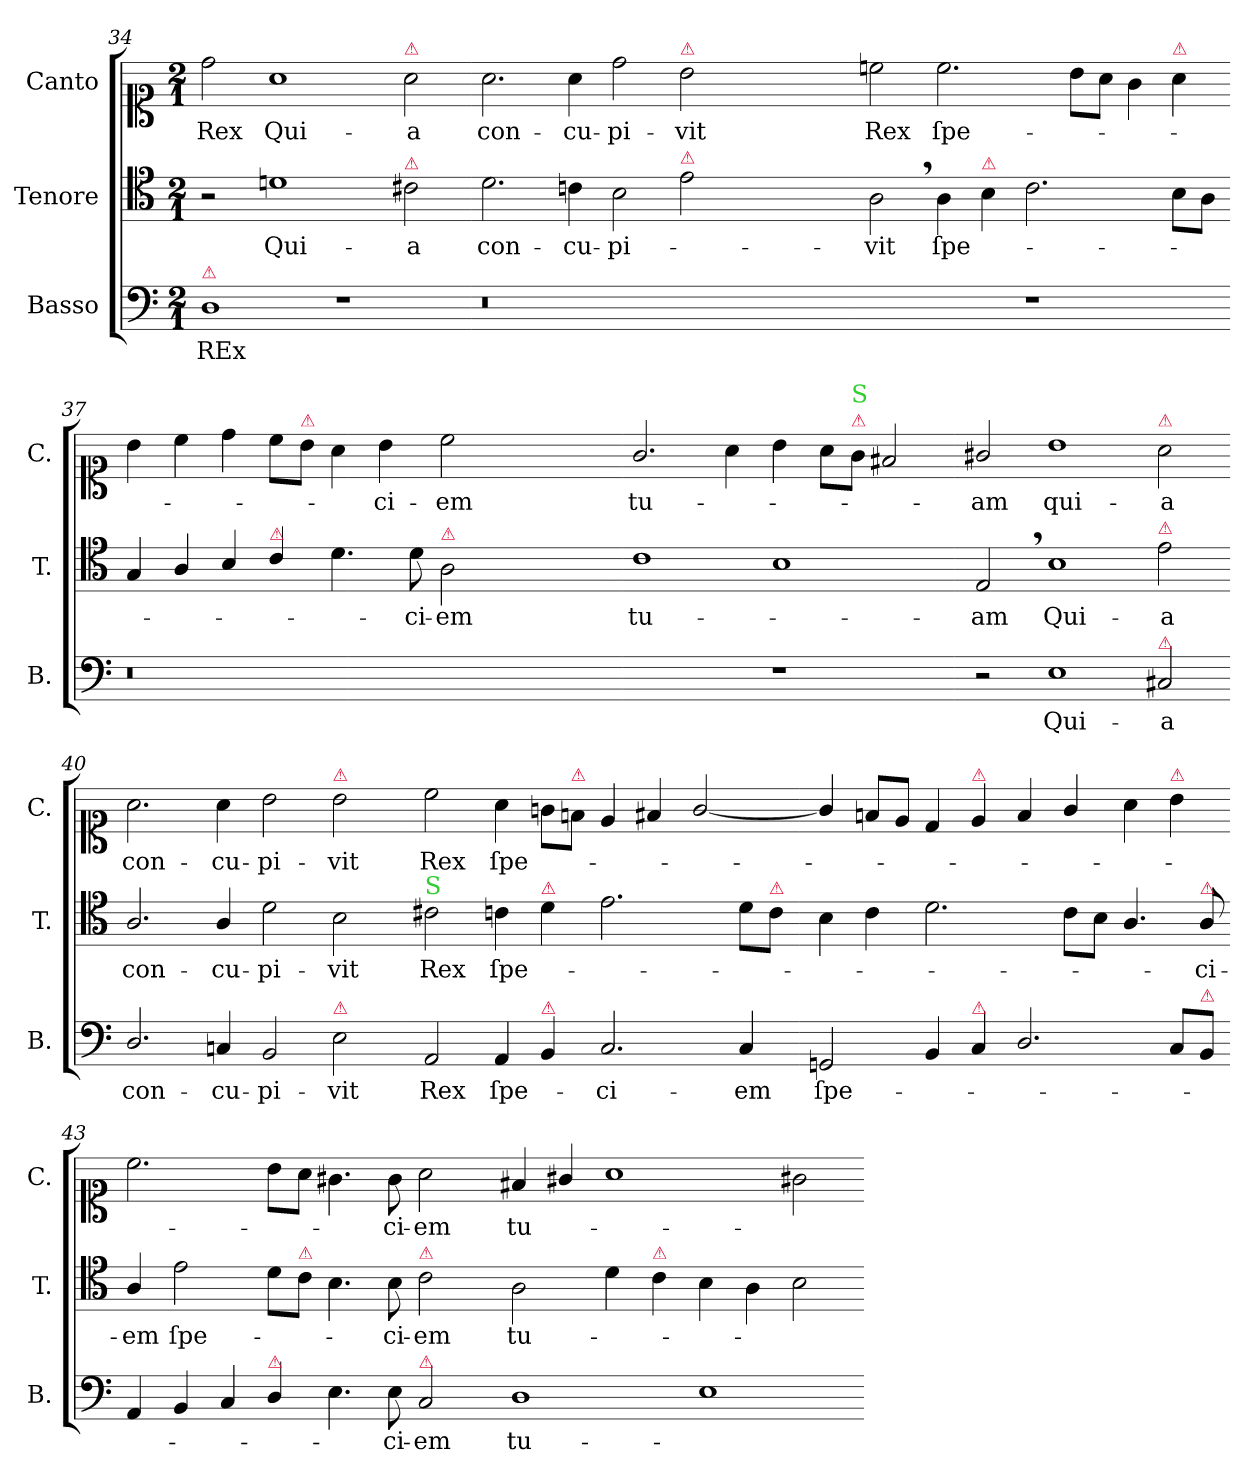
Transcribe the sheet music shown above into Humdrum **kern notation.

**kern	**text	**kern	**text	**kern	**text
*part3	*part3	*part2	*part2	*part1	*part1
*staff3	*staff3	*staff2	*staff2	*staff1	*staff1
*I"Basso	*	*I"Tenore	*	*I"Canto	*
*I'B.	*	*I'T.	*	*I'C.	*
*clefF4	*	*clefC4	*	*clefC1	*
*k[]	*	*k[]	*	*k[]	*
*M2/1	*	*M2/1	*	*M2/1	*
=34	=34	=34	=34	=34	=34
!LO:TX:a:color=crimson:t=⚠	!	!	!	!	!
1D\	REx	2r	.	2dd\	Rex
!	!	!	!	!	!LO:LY:i
.	.	1dn\	Qui-	1a\	Qui-
1r	.	.	.	.	.
!	!	!	!	!LO:TX:a:color=crimson:t=⚠	!
!	!	!LO:TX:a:color=crimson:t=⚠	!	!	!
!	!	!	!	!	!LO:LY:i
.	.	2c#X\	-a	2a\	-a
=35-	=35-	=35-	=35-	=35-	=35-
!	!	!	!	!	!LO:LY:i
0.r	.	2.d\	con-	2.a\	con-
!	!	!	!	!	!LO:LY:i
.	.	4cn\	-cu-	4a\	-cu-
!	!	!	!	!	!LO:LY:i
.	.	2B\	-pi-	2dd\	-pi-
!	!	!	!	!LO:TX:a:color=crimson:t=⚠	!
!	!	!LO:TX:a:color=crimson:t=⚠	!	!	!
!	!	!	!	!	!LO:LY:i
.	.	2e\	.	2b\	-vit
.	.	1ryy	.	1ryy	.
=36-	=36-	=36-	=36-	=36-	=36-
!	!	!	!	!	!LO:LY:i
1ryy	.	2A,\	-vit	2ccn\	Rex
.	.	4A\	ſpe-	2.cc\	ſpe-
!	!	!LO:TX:a:color=crimson:t=⚠	!	!	!
.	.	4B\	.	.	.
1r	.	2.c\	.	.	.
.	.	.	.	8b\L	.
.	.	.	.	8a\J	.
.	.	.	.	4g\	.
!	!	!	!	!LO:TX:a:color=crimson:t=⚠	!
.	.	8B\L	.	4a\	.
.	.	8A\J	.	.	.
=37-	=37-	=37-	=37-	=37-	=37-
0.r	.	4G/	.	4b\	.
.	.	4A/	.	4cc\	.
.	.	4B/	.	4dd\	.
!	!	!LO:TX:a:color=crimson:t=⚠	!	!	!
.	.	4c/	.	8cc\L	.
!	!	!	!	!LO:TX:a:color=crimson:t=⚠	!
.	.	.	.	8b\J	.
.	.	4.d\	.	4a\	.
.	.	.	.	4b\	-ci-
.	.	8d\	-ci-	.	.
!	!	!LO:TX:a:color=crimson:t=⚠	!	!	!
.	.	2A\	-em	2cc\	-em
.	.	1ryy	.	1ryy	.
=38-	=38-	=38-	=38-	=38-	=38-
1ryy	.	1c\	tu-	2.g/	tu-
.	.	.	.	4a\	.
1r	.	1B\	.	4b\	.
.	.	.	.	8a\L	.
!	!	!	!	!LO:TX:a:color=crimson:t=⚠	!
!	!	!	!	!LO:TX:a:color=limegreen:t=S	!
.	.	.	.	8g\J	.
.	.	.	.	2f#X/	.
=39-	=39-	=39-	=39-	=39-	=39-
2r	.	2E,/	-am	2g#X/	-am
!	!LO:LY:i	!	!	!	!
1E\	Qui-	1B\	Qui-	1b\	qui-
!	!	!	!	!LO:TX:a:color=crimson:t=⚠	!
!	!	!LO:TX:a:color=crimson:t=⚠	!	!	!
!LO:TX:a:color=crimson:t=⚠	!	!	!	!	!
!	!LO:LY:i	!	!	!	!
2C#X/	-a	2e\	-a	2a\	-a
=40-	=40-	=40-	=40-	=40-	=40-
!	!LO:LY:i	!	!	!	!
2.D/	con-	2.A/	con-	2.a\	con-
!	!LO:LY:i	!	!	!	!
4Cn/	-cu-	4A/	-cu-	4a\	-cu-
!	!LO:LY:i	!	!	!	!
2BB/	-pi-	2d\	-pi-	2b\	-pi-
!	!	!	!	!LO:TX:a:color=crimson:t=⚠	!
!LO:TX:a:color=crimson:t=⚠	!	!	!	!	!
!	!LO:LY:i	!	!	!	!
2E\	-vit	2B\	-vit	2b\	-vit
=41-	=41-	=41-	=41-	=41-	=41-
!	!	!LO:TX:a:color=limegreen:t=S	!	!	!
!	!LO:LY:i	!	!	!	!
2AA/	Rex	2c#X\	Rex	2cc\	Rex
4AA/	ſpe-	4cn\	ſpe-	4a\	ſpe-
!	!	!LO:TX:a:color=crimson:t=⚠	!	!	!
!LO:TX:a:color=crimson:t=⚠	!	!	!	!	!
4BB/	.	4d\	.	8gn\L	.
!	!	!	!	!LO:TX:a:color=crimson:t=⚠	!
.	.	.	.	8fn\J	.
2.C/	-ci-	2.e\	.	4e/	.
.	.	.	.	4f#X/	.
.	.	.	.	[2g/	.
4C/	-em	8d\L	.	.	.
!	!	!LO:TX:a:color=crimson:t=⚠	!	!	!
.	.	8c\J	.	.	.
=42-	=42-	=42-	=42-	=42-	=42-
2GGn/	ſpe-	4B\	.	4g/]	.
.	.	4c\	.	8fn/L	.
.	.	.	.	8e/J	.
4BB/	.	2.d\	.	4d/	.
!	!	!	!	!LO:TX:a:color=crimson:t=⚠	!
!LO:TX:a:color=crimson:t=⚠	!	!	!	!	!
4C/	.	.	.	4e/	.
2.D/	.	.	.	4f/	.
.	.	8c\L	.	4g/	.
.	.	8B\J	.	.	.
.	.	4.A/	.	4a\	.
!	!	!	!	!LO:TX:a:color=crimson:t=⚠	!
8C/L	.	.	.	4b\	.
!	!	!LO:TX:a:color=crimson:t=⚠	!	!	!
!LO:TX:a:color=crimson:t=⚠	!	!	!	!	!
8BB/J	.	8A/	-ci-	.	.
=43-	=43-	=43-	=43-	=43-	=43-
4AA/	.	4A/	-em	2.cc\	.
4BB/	.	2e\	ſpe-	.	.
4C/	.	.	.	.	.
!LO:TX:a:color=crimson:t=⚠	!	!	!	!	!
4D/	.	8d\L	.	8b\L	.
!	!	!LO:TX:a:color=crimson:t=⚠	!	!	!
.	.	8c\J	.	8a\J	.
4.E\	.	4.B\	.	4.g#X\	.
8E\	-ci-	8B\	-ci-	8g#\	-ci-
!	!	!LO:TX:a:color=crimson:t=⚠	!	!	!
!LO:TX:a:color=crimson:t=⚠	!	!	!	!	!
2C/	-em	2c\	-em	2a\	-em
=44-	=44-	=44-	=44-	=44-	=44-
1D\	tu-	2A\	tu-	4f#X/	tu-
.	.	.	.	4g#X/	.
.	.	4d\	.	1a\	.
!	!	!LO:TX:a:color=crimson:t=⚠	!	!	!
.	.	4c\	.	.	.
1E\	.	4B\	.	.	.
.	.	4A\	.	.	.
.	.	2B\	.	2g#X\	.
=-	=-	=-	=-	=-	=-
*-	*-	*-	*-	*-	*-
